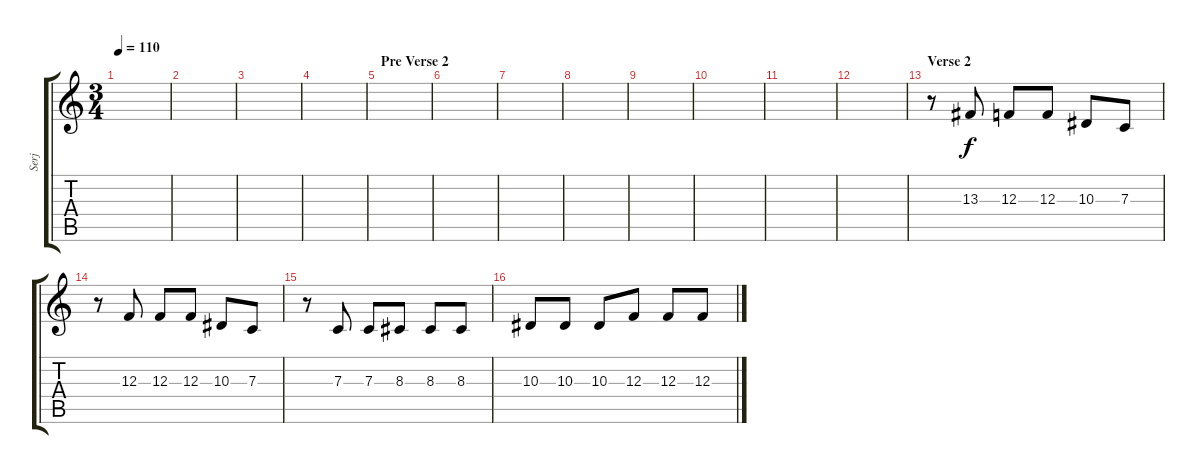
\track ("Serj" "Serj") {instrument altosax}
\staff {score tabs}
\tuning (D4 A3 F3 C3 G2 C2) {hide}
\ts (3 4)
\tempo 110
\clef g2
\ks c
|
|
|
|
\section ("" "Pre Verse 2")
|
|
|
|
|
|
|
|
\section ("" "Verse 2")
r.8 13.3.8 12.3.8 12.3.8 10.3.8 7.3.8 |
r.8 12.3.8 12.3.8 12.3.8 10.3.8 7.3.8 |
r.8 7.3.8 7.3.8 8.3.8 8.3.8 8.3.8 |
10.3.8 10.3.8 10.3.8 12.3.8 12.3.8 12.3.8
